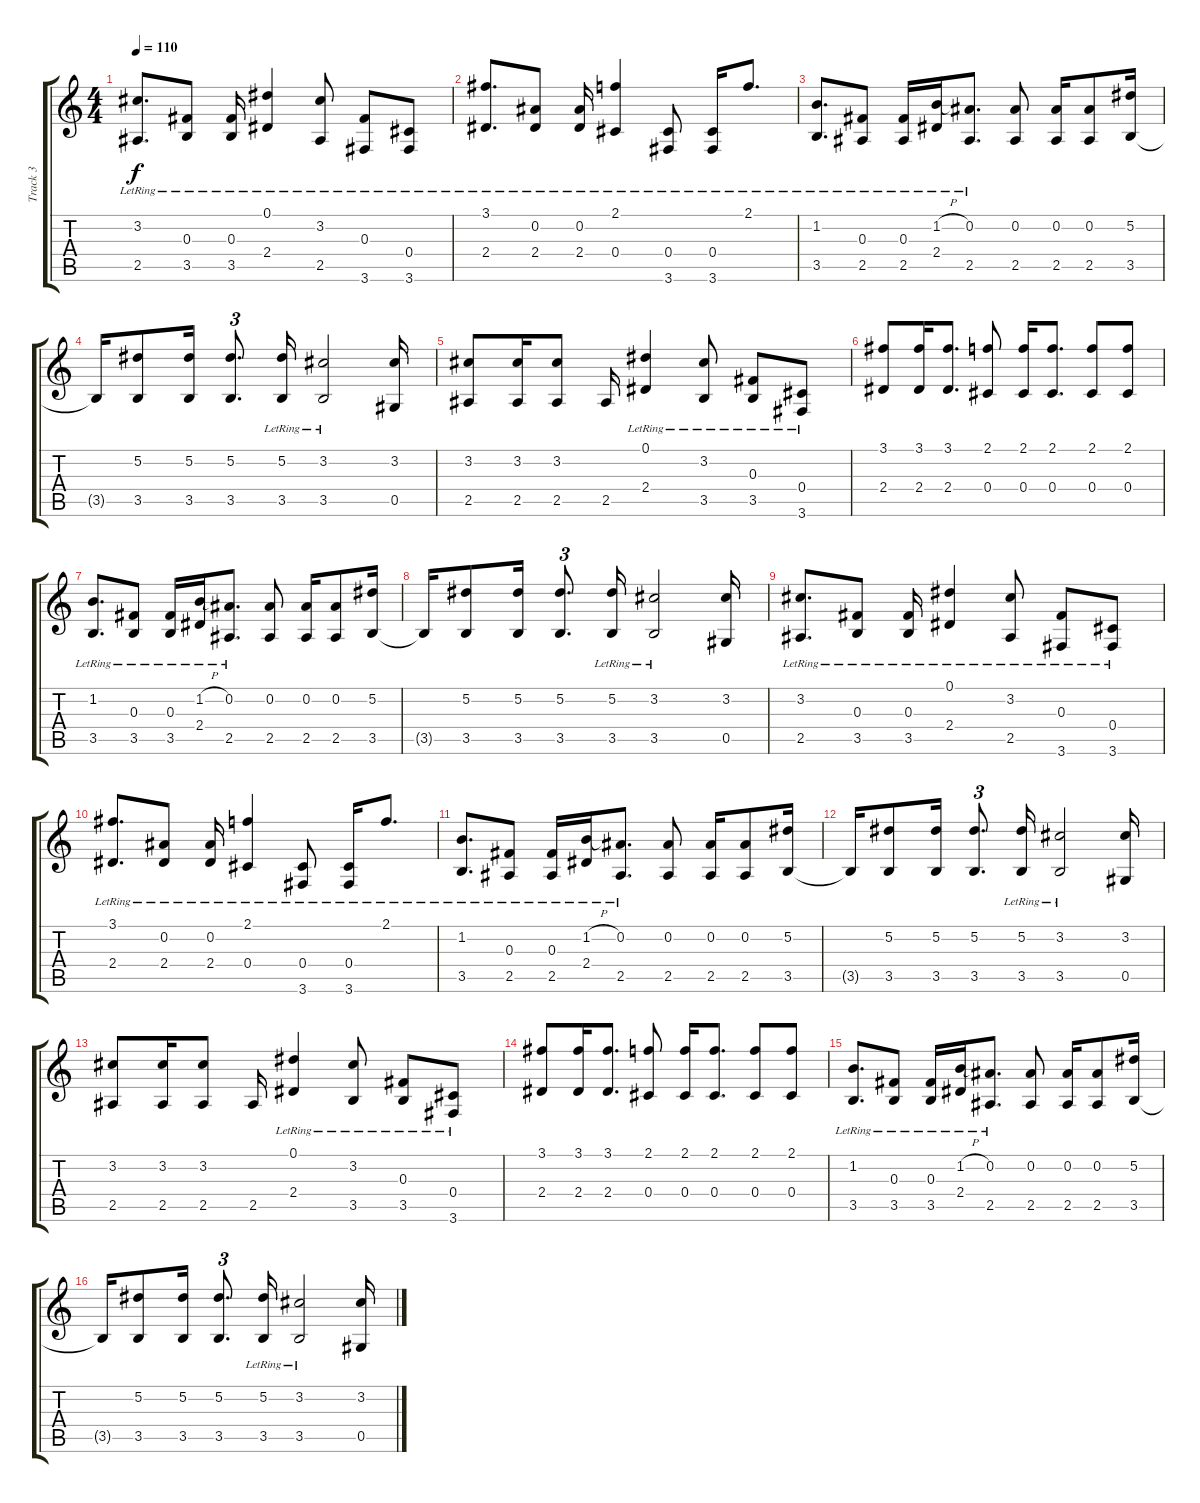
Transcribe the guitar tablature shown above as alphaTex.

\track ("Track 3" "Track 3") {instrument acousticguitarsteel}
\staff {score tabs}
\tuning (Eb4 Bb3 Gb3 Db3 Ab2 Eb2) {hide}
\ts (4 4)
\tempo 110
\clef g2
\ks c
(3.2{lr} 2.5{lr}).8{d dy f} (0.3{lr} 3.5).8 (0.3{lr} 3.5).16 (0.1{lr} 2.4).4 (3.2{lr} 2.5).8 (0.3{lr} 3.6).8 (0.4{lr} 3.6).8 |
(3.1{lr} 2.4{lr}).8{d} (0.2{lr} 2.4).8 (0.2{lr} 2.4).16 (2.1{lr} 0.4{lr}).4 (0.4{lr} 3.6).8 (0.4{lr} 3.6).16 2.1{lr}.8{d} |
(1.2{lr} 3.5{lr}).8{d} (0.3{lr} 2.5).8 (0.3{lr} 2.5).16 (1.2{h lr} 2.4).16 (0.2{lr} 2.5).8{d} (0.2 2.5).8 (0.2 2.5).16 (0.2 2.5).8 (5.2 3.5).16 |
3.5{t}.16 (5.2 3.5).8 (5.2 3.5).16 (5.2 3.5).8{d tu (3 2)} (5.2 3.5{lr}).16 (3.2{lr} 3.5).2 (3.2 0.5).16 |
(3.2 2.5).8 (3.2 2.5).16 (3.2 2.5).8 2.5.16 (0.1{lr} 2.4).4 (3.2{lr} 3.5).8 (0.3{lr} 3.5).8 (0.4{lr} 3.6).8 |
(3.1 2.4).8 (3.1 2.4).16 (3.1 2.4).8{d} (2.1 0.4).8 (2.1 0.4).16 (2.1 0.4).8{d} (2.1 0.4).8 (2.1 0.4).8 |
(1.2 3.5{lr}).8{d} (0.3{lr} 3.5).8 (0.3{lr} 3.5).16 (1.2{h lr} 2.4).16 (0.2{lr} 2.5).8{d} (0.2 2.5).8 (0.2 2.5).16 (0.2 2.5).8 (5.2 3.5).16 |
3.5{t}.16 (5.2 3.5).8 (5.2 3.5).16 (5.2 3.5).8{d tu (3 2)} (5.2 3.5{lr}).16 (3.2{lr} 3.5).2 (3.2 0.5).16 |
(3.2{lr} 2.5{lr}).8{d} (0.3{lr} 3.5).8 (0.3{lr} 3.5).16 (0.1{lr} 2.4).4 (3.2{lr} 2.5).8 (0.3{lr} 3.6).8 (0.4{lr} 3.6).8 |
(3.1{lr} 2.4{lr}).8{d} (0.2{lr} 2.4).8 (0.2{lr} 2.4).16 (2.1{lr} 0.4{lr}).4 (0.4{lr} 3.6).8 (0.4{lr} 3.6).16 2.1{lr}.8{d} |
(1.2{lr} 3.5{lr}).8{d} (0.3{lr} 2.5).8 (0.3{lr} 2.5).16 (1.2{h lr} 2.4).16 (0.2{lr} 2.5).8{d} (0.2 2.5).8 (0.2 2.5).16 (0.2 2.5).8 (5.2 3.5).16 |
3.5{t}.16 (5.2 3.5).8 (5.2 3.5).16 (5.2 3.5).8{d tu (3 2)} (5.2 3.5{lr}).16 (3.2{lr} 3.5).2 (3.2 0.5).16 |
(3.2 2.5).8 (3.2 2.5).16 (3.2 2.5).8 2.5.16 (0.1{lr} 2.4).4 (3.2{lr} 3.5).8 (0.3{lr} 3.5).8 (0.4{lr} 3.6).8 |
(3.1 2.4).8 (3.1 2.4).16 (3.1 2.4).8{d} (2.1 0.4).8 (2.1 0.4).16 (2.1 0.4).8{d} (2.1 0.4).8 (2.1 0.4).8 |
(1.2 3.5{lr}).8{d} (0.3{lr} 3.5).8 (0.3{lr} 3.5).16 (1.2{h lr} 2.4).16 (0.2{lr} 2.5).8{d} (0.2 2.5).8 (0.2 2.5).16 (0.2 2.5).8 (5.2 3.5).16 |
3.5{t}.16 (5.2 3.5).8 (5.2 3.5).16 (5.2 3.5).8{d tu (3 2)} (5.2 3.5{lr}).16 (3.2{lr} 3.5).2 (3.2 0.5).16
